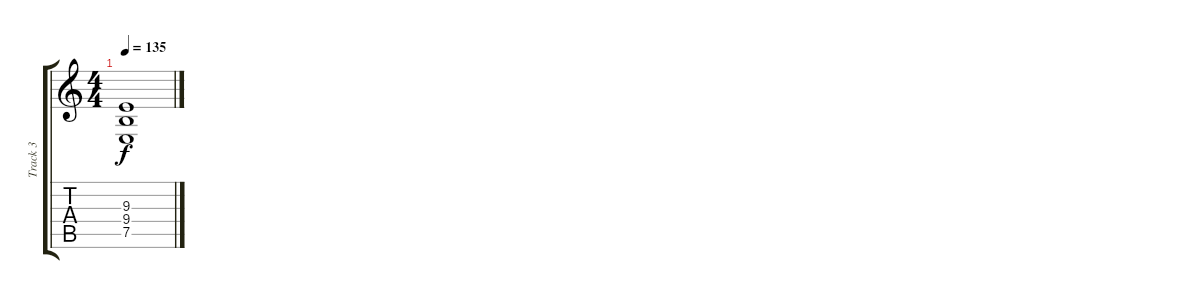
\track ("Track 3" "Track 3") {instrument orchestrahit}
\staff {score tabs}
\tuning (E4 B3 G3 D3 A2 E2) {hide}
\ts (4 4)
\tempo 135
\clef g2
\ks c
(9.3 9.4 7.5).1{dy f instrument orchestrahit}
